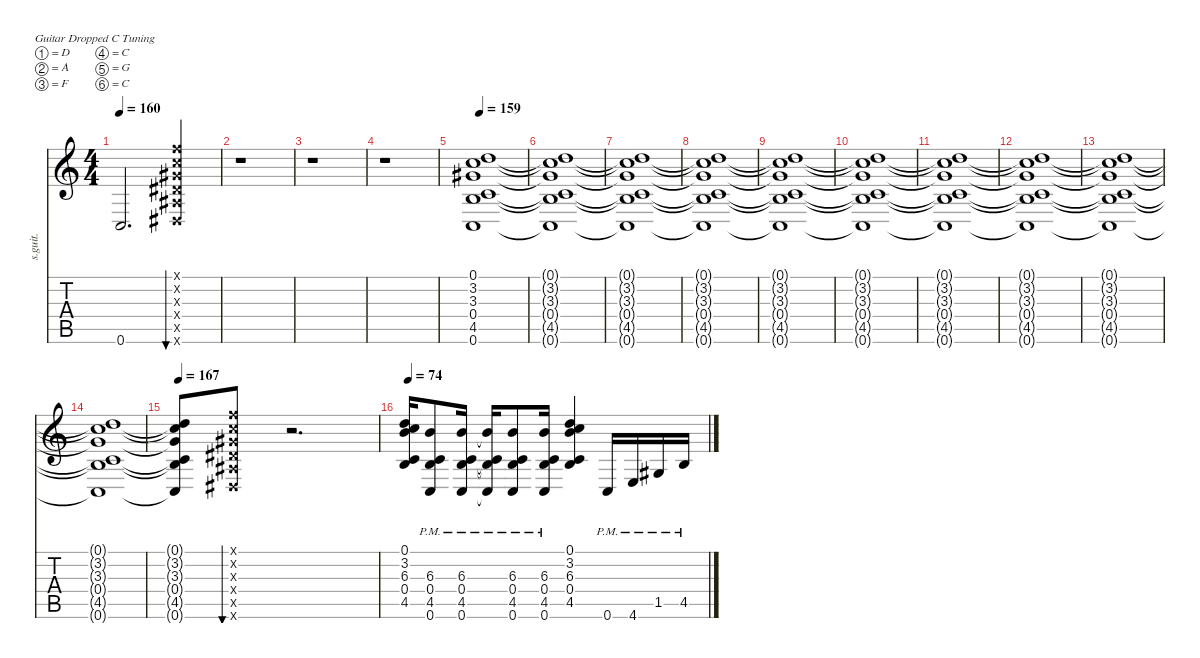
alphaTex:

\defaultSystemsLayout 4
\hideDynamics
\bracketExtendMode nobrackets
\track ("Rhythm 1" "s.guit.") {instrument distortionguitar}
\staff {score tabs}
\tuning (D4 A3 F3 C3 G2 C2)
\ts (4 4)
\tempo 160
\clef g2
\ks c
0.6.2{d lyrics (0 "") lyrics (1 "") lyrics (2 "") lyrics (3 "") lyrics (4 "") dy mf} (3.4{x acc #} 3.5{x acc #} 3.6{x acc #} 3.1{x} 3.2{x} 3.3{x acc #}).4{bu 30 lyrics (0 "") lyrics (1 "") lyrics (2 "") lyrics (3 "") lyrics (4 "")} |
r.1 |
r.1 |
r.1 |
\tempo 159
(0.1 3.2 3.3{acc #} 0.4 4.5 0.6).1{lyrics (0 "") lyrics (1 "") lyrics (2 "") lyrics (3 "") lyrics (4 "")} |
(0.1{t} 3.2{t} 3.3{t acc #} 0.4{t} 4.5{t} 0.6{t}).1{lyrics (0 "") lyrics (1 "") lyrics (2 "") lyrics (3 "") lyrics (4 "")} |
(0.1{t} 3.2{t} 3.3{t acc #} 0.4{t} 4.5{t} 0.6{t}).1{lyrics (0 "") lyrics (1 "") lyrics (2 "") lyrics (3 "") lyrics (4 "")} |
(0.1{t} 3.2{t} 3.3{t acc #} 0.4{t} 4.5{t} 0.6{t}).1{lyrics (0 "") lyrics (1 "") lyrics (2 "") lyrics (3 "") lyrics (4 "")} |
(0.1{t} 3.2{t} 3.3{t acc #} 0.4{t} 4.5{t} 0.6{t}).1{lyrics (0 "") lyrics (1 "") lyrics (2 "") lyrics (3 "") lyrics (4 "")} |
(0.1{t} 3.2{t} 3.3{t acc #} 0.4{t} 4.5{t} 0.6{t}).1{lyrics (0 "") lyrics (1 "") lyrics (2 "") lyrics (3 "") lyrics (4 "")} |
(0.1{t} 3.2{t} 3.3{t acc #} 0.4{t} 4.5{t} 0.6{t}).1{lyrics (0 "") lyrics (1 "") lyrics (2 "") lyrics (3 "") lyrics (4 "")} |
(0.1{t} 3.2{t} 3.3{t acc #} 0.4{t} 4.5{t} 0.6{t}).1{lyrics (0 "") lyrics (1 "") lyrics (2 "") lyrics (3 "") lyrics (4 "")} |
(0.1{t} 3.2{t} 3.3{t acc #} 0.4{t} 4.5{t} 0.6{t}).1{lyrics (0 "") lyrics (1 "") lyrics (2 "") lyrics (3 "") lyrics (4 "")} |
(0.1{t} 3.2{t} 3.3{t acc #} 0.4{t} 4.5{t} 0.6{t}).1{lyrics (0 "") lyrics (1 "") lyrics (2 "") lyrics (3 "") lyrics (4 "")} |
\tempo 167
(0.1{t} 3.2{t} 3.3{t acc #} 0.4{t} 4.5{t} 0.6{t}).8{lyrics (0 "") lyrics (1 "") lyrics (2 "") lyrics (3 "") lyrics (4 "")} (3.4{x acc #} 3.5{x acc #} 3.6{x acc #} 3.1{x} 3.2{x} 3.3{x acc #}).8{bu 30 lyrics (0 "") lyrics (1 "") lyrics (2 "") lyrics (3 "") lyrics (4 "")} r.2{d} |
\tempo 74
(0.1 3.2 6.3 0.4 4.5).16{lyrics (0 "") lyrics (1 "") lyrics (2 "") lyrics (3 "") lyrics (4 "")} (0.4{pm} 4.5{pm} 0.6{pm} 6.3{pm}).8{lyrics (0 "") lyrics (1 "") lyrics (2 "") lyrics (3 "") lyrics (4 "")} (0.4{pm} 4.5{pm} 0.6{pm} 6.3{pm}).16{lyrics (0 "") lyrics (1 "") lyrics (2 "") lyrics (3 "") lyrics (4 "")} (0.4{pm t} 4.5{pm t} 0.6{pm t} 6.3{pm t}).16{lyrics (0 "") lyrics (1 "") lyrics (2 "") lyrics (3 "") lyrics (4 "")} (0.4{pm} 4.5{pm} 0.6{pm} 6.3{pm}).8{lyrics (0 "") lyrics (1 "") lyrics (2 "") lyrics (3 "") lyrics (4 "")} (0.4{pm} 4.5{pm} 0.6{pm} 6.3{pm}).16{lyrics (0 "") lyrics (1 "") lyrics (2 "") lyrics (3 "") lyrics (4 "")} (0.1 3.2 6.3 0.4 4.5).4{lyrics (0 "") lyrics (1 "") lyrics (2 "") lyrics (3 "") lyrics (4 "")} 0.6{pm}.16{lyrics (0 "") lyrics (1 "") lyrics (2 "") lyrics (3 "") lyrics (4 "")} 4.6{pm}.16{lyrics (0 "") lyrics (1 "") lyrics (2 "") lyrics (3 "") lyrics (4 "")} 1.5{pm acc #}.16{lyrics (0 "") lyrics (1 "") lyrics (2 "") lyrics (3 "") lyrics (4 "")} 4.5{pm}.16{lyrics (0 "") lyrics (1 "") lyrics (2 "") lyrics (3 "") lyrics (4 "")}
